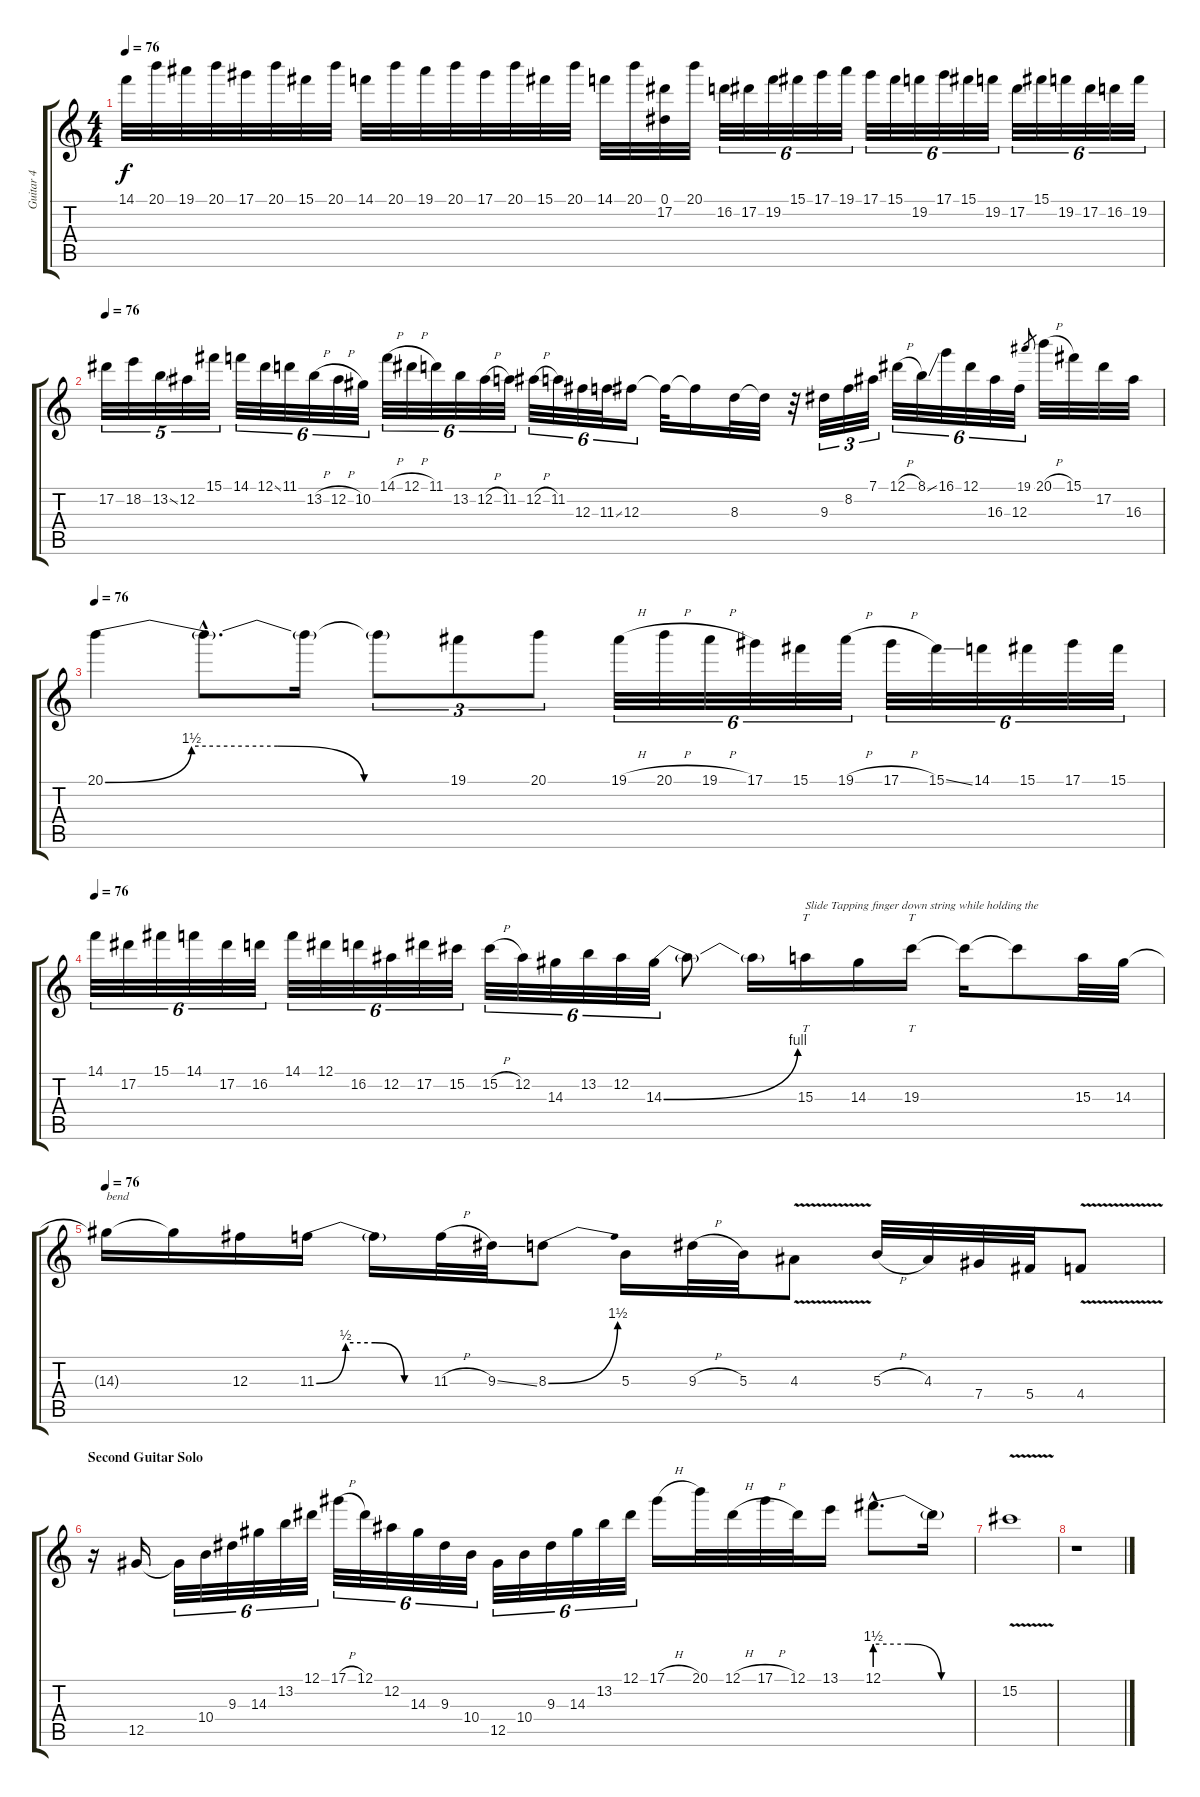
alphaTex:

\track ("Guitar 4" "Guitar 4") {instrument overdrivenguitar}
\staff {score tabs}
\tuning (Eb4 Bb3 Gb3 Db3 Ab2 Eb2) {hide}
\ts (4 4)
\tempo 76
\clef g2
\ks c
14.1.32{dy f} 20.1.32 19.1.32 20.1.32 17.1.32 20.1.32 15.1.32 20.1.32 14.1.32 20.1.32 19.1.32 20.1.32 17.1.32 20.1.32 15.1.32 20.1.32 14.1.32 20.1.32 (0.1 17.2).32 20.1.32 16.2.32{tu (6 4)} 17.2.32{tu (6 4)} 19.2.32{tu (6 4)} 15.1.32{tu (6 4)} 17.1.32{tu (6 4)} 19.1.32{tu (6 4)} 17.1.32{tu (6 4)} 15.1.32{tu (6 4)} 19.2.32{tu (6 4)} 17.1.32{tu (6 4)} 15.1.32{tu (6 4)} 19.2.32{tu (6 4)} 17.2.32{tu (6 4)} 15.1.32{tu (6 4)} 19.2.32{tu (6 4)} 17.2.32{tu (6 4)} 16.2.32{tu (6 4)} 19.2.32{tu (6 4)} |
\tempo 76
17.2.32{tu (5 4)} 18.2.32{tu (5 4)} 13.2{ss}.32{tu (5 4)} 12.2.32{tu (5 4)} 15.1.32{tu (5 4)} 14.1.32{tu (6 4)} 12.1{ss}.32{tu (6 4)} 11.1.32{tu (6 4)} 13.2{h}.32{tu (6 4)} 12.2{h}.32{tu (6 4)} 10.2.32{tu (6 4)} 14.1{h}.32{tu (6 4)} 12.1{h}.32{tu (6 4)} 11.1.32{tu (6 4)} 13.2.32{tu (6 4)} 12.2{h}.32{tu (6 4)} 11.2.32{tu (6 4)} 12.2{h}.32{tu (6 4)} 11.2.32{tu (6 4)} 12.3.32{tu (6 4)} 11.3{ss}.32{tu (6 4)} 12.3.16{tu (6 4)} 12.3{t}.32 12.3{t}.16 8.3.32 8.3{t}.32 r.32 9.3.32{tu (3 2)} 8.2.32{tu (3 2)} 7.1.32{tu (3 2)} 12.1{h}.32{tu (6 4)} 8.1{ss}.32{tu (6 4)} 16.1.32{tu (6 4)} 12.1.32{tu (6 4)} 16.3.32{tu (6 4)} 12.3.32{tu (6 4)} 19.1.8{gr} 20.1{h}.32 15.1.32 17.2.32 16.3.32 |
\tempo 76
20.1{be (custom 0 0 15 6 30 6 45 0 60 0)}.4 20.1{hac t}.8{d} 20.1{t}.16 20.1{t}.8{tu (3 2)} 19.1.8{tu (3 2)} 20.1.8{tu (3 2)} 19.1{h}.32{tu (6 4)} 20.1{h}.32{tu (6 4)} 19.1{h}.32{tu (6 4)} 17.1.32{tu (6 4)} 15.1.32{tu (6 4)} 19.1{h}.32{tu (6 4)} 17.1{h}.32{tu (6 4)} 15.1{ss}.32{tu (6 4)} 14.1.32{tu (6 4)} 15.1.32{tu (6 4)} 17.1.32{tu (6 4)} 15.1.32{tu (6 4)} |
\tempo 76
14.1.32{tu (6 4)} 17.2.32{tu (6 4)} 15.1.32{tu (6 4)} 14.1.32{tu (6 4)} 17.2.32{tu (6 4)} 16.2.32{tu (6 4)} 14.1.32{tu (6 4)} 12.1.32{tu (6 4)} 16.2.32{tu (6 4)} 12.2.32{tu (6 4)} 17.2.32{tu (6 4)} 15.2.32{tu (6 4)} 15.2{h}.32{tu (6 4)} 12.2.32{tu (6 4)} 14.3.32{tu (6 4)} 13.2.32{tu (6 4)} 12.2.32{tu (6 4)} 14.3{be (bend 0 0 60 4)}.32{tu (6 4)} 14.3{t}.8 14.3{t}.16 15.3.16{tt txt "Slide Tapping finger down string while holding the"} 14.3.16 19.3.16{tt} 19.3{t}.16 19.3{t}.8 15.3.32 14.3.32 |
\tempo 76
14.3{t}.16{txt "bend"} 14.3{t}.16 12.3.16 11.3{be (custom 0 0 15 2 30 2 45 0 60 0)}.16 11.3{t}.16 11.3{h}.32 9.3{ss}.32 8.3{be (bend 0 0 60 6)}.8 5.3.16 9.3{h}.32 5.3.32 4.3{v}.8 5.3{h}.32 4.3.32 7.4.32 5.4.32 4.4{v}.8 |
\section ("" "Second Guitar Solo")
r.16 12.5.16 12.5{t}.32{tu (6 4)} 10.4.32{tu (6 4)} 9.3.32{tu (6 4)} 14.3.32{tu (6 4)} 13.2.32{tu (6 4)} 12.1.32{tu (6 4)} 17.1{h}.32{tu (6 4)} 12.1.32{tu (6 4)} 12.2.32{tu (6 4)} 14.3.32{tu (6 4)} 9.3.32{tu (6 4)} 10.4.32{tu (6 4)} 12.5.32{tu (6 4)} 10.4.32{tu (6 4)} 9.3.32{tu (6 4)} 14.3.32{tu (6 4)} 13.2.32{tu (6 4)} 12.1.32{tu (6 4)} 17.1{h}.16 20.1.32 12.1{h}.32 17.1{h}.32 12.1.32 13.1.16 12.1{be (custom 0 6 20 6 40 0 60 0) hac}.8{d} 12.1{t}.16 |
15.2{v}.1 |
r.1
